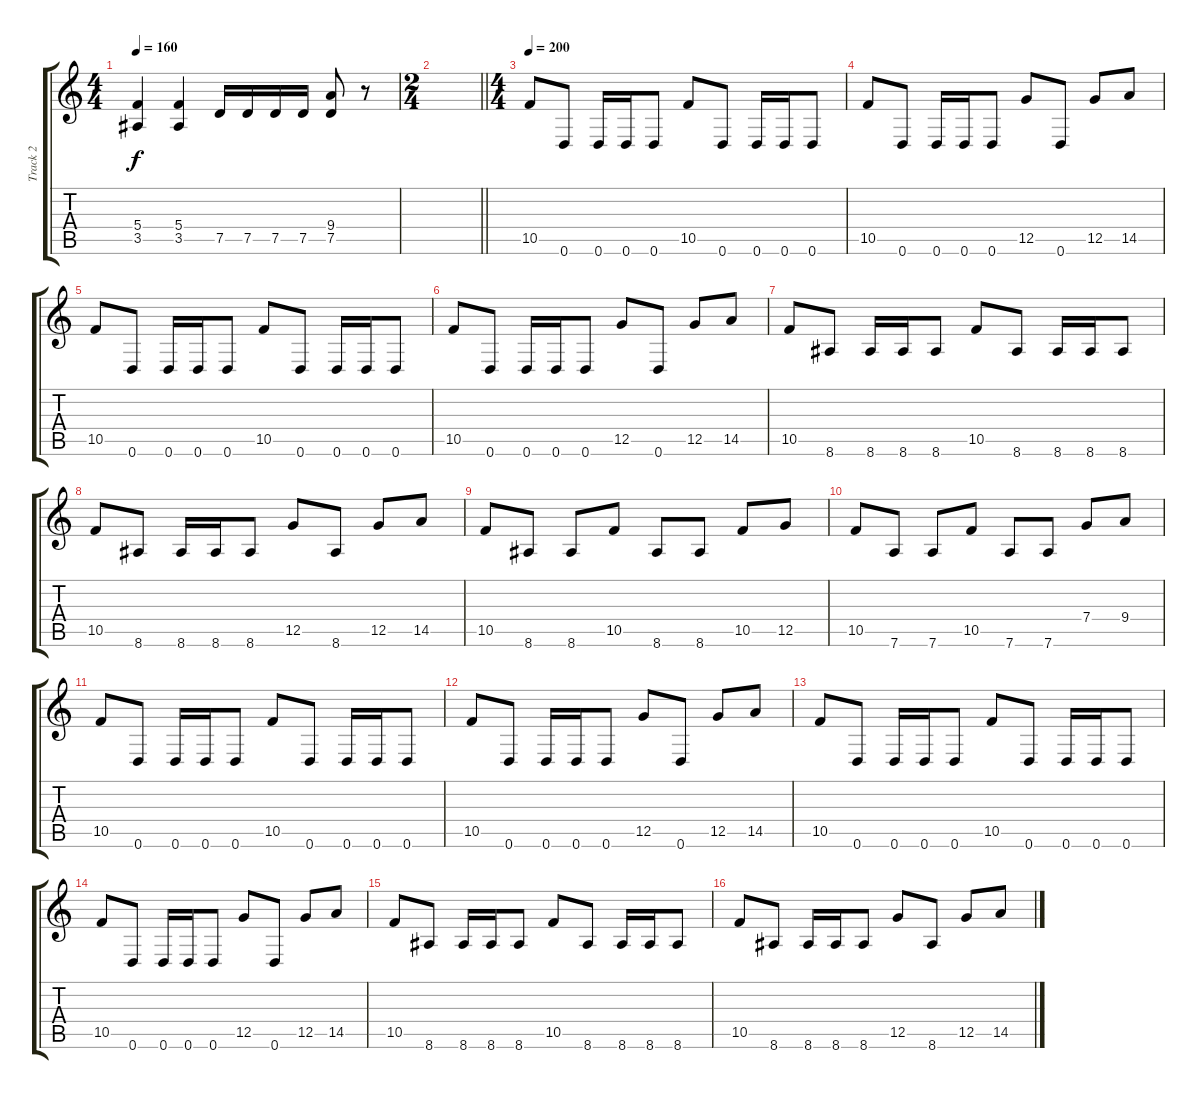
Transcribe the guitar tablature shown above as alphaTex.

\track ("Track 2" "Track 2") {instrument distortionguitar}
\staff {score tabs}
\tuning (D4 A3 F3 C3 G2 D2) {hide}
\ts (4 4)
\tempo 160
\clef g2
\ks c
(5.4 3.5).4{dy f} (5.4 3.5).4 7.5.16 7.5.16 7.5.16 7.5.16 (9.4 7.5).8 r.8 |
\ts (2 4)
\barLineRight lightlight
|
\ts (4 4)
\section ("" "")
\tempo 200
10.5.8 0.6.8 0.6.16 0.6.16 0.6.8 10.5.8 0.6.8 0.6.16 0.6.16 0.6.8 |
10.5.8 0.6.8 0.6.16 0.6.16 0.6.8 12.5.8 0.6.8 12.5.8 14.5.8 |
10.5.8 0.6.8 0.6.16 0.6.16 0.6.8 10.5.8 0.6.8 0.6.16 0.6.16 0.6.8 |
10.5.8 0.6.8 0.6.16 0.6.16 0.6.8 12.5.8 0.6.8 12.5.8 14.5.8 |
10.5.8 8.6.8 8.6.16 8.6.16 8.6.8 10.5.8 8.6.8 8.6.16 8.6.16 8.6.8 |
10.5.8 8.6.8 8.6.16 8.6.16 8.6.8 12.5.8 8.6.8 12.5.8 14.5.8 |
10.5.8 8.6.8 8.6.8 10.5.8 8.6.8 8.6.8 10.5.8 12.5.8 |
10.5.8 7.6.8 7.6.8 10.5.8 7.6.8 7.6.8 7.4.8 9.4.8 |
10.5.8 0.6.8 0.6.16 0.6.16 0.6.8 10.5.8 0.6.8 0.6.16 0.6.16 0.6.8 |
10.5.8 0.6.8 0.6.16 0.6.16 0.6.8 12.5.8 0.6.8 12.5.8 14.5.8 |
10.5.8 0.6.8 0.6.16 0.6.16 0.6.8 10.5.8 0.6.8 0.6.16 0.6.16 0.6.8 |
10.5.8 0.6.8 0.6.16 0.6.16 0.6.8 12.5.8 0.6.8 12.5.8 14.5.8 |
10.5.8 8.6.8 8.6.16 8.6.16 8.6.8 10.5.8 8.6.8 8.6.16 8.6.16 8.6.8 |
10.5.8 8.6.8 8.6.16 8.6.16 8.6.8 12.5.8 8.6.8 12.5.8 14.5.8
